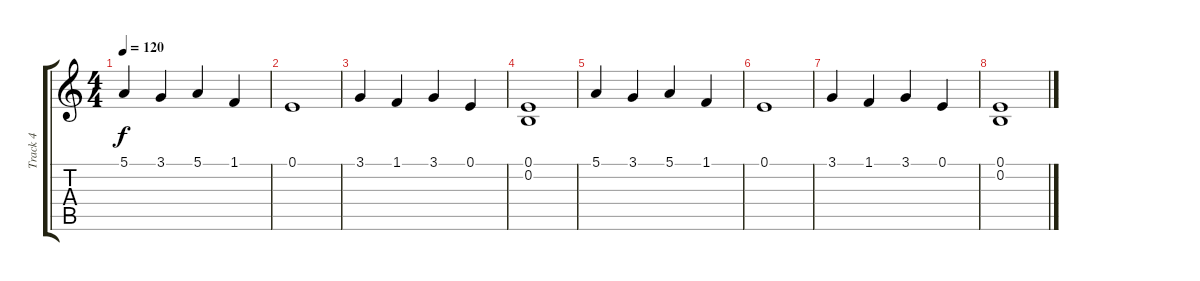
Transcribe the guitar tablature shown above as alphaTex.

\track ("Track 4" "Track 4") {instrument accordion}
\staff {score tabs}
\tuning (E4 B3 G3 D3 A2 E2) {hide}
\ts (4 4)
\tempo 120
\clef g2
\ks c
5.1.4{dy f} 3.1.4 5.1.4 1.1.4 |
0.1.1 |
3.1.4 1.1.4 3.1.4 0.1.4 |
(0.1 0.2).1 |
5.1.4 3.1.4 5.1.4 1.1.4 |
0.1.1 |
3.1.4 1.1.4 3.1.4 0.1.4 |
(0.1 0.2).1
